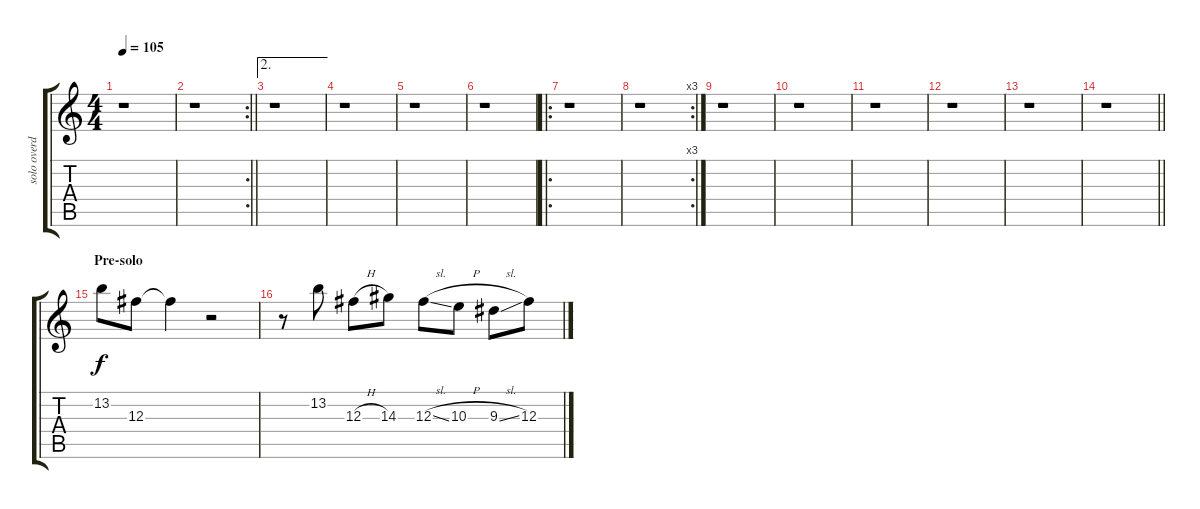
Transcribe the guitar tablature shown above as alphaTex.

\track ("solo overdub guitar" "solo overd") {instrument distortionguitar}
\staff {score tabs}
\tuning (Eb4 Bb3 Gb3 Db3 Ab2 Eb2) {hide}
\ts (4 4)
\tempo 105
\clef g2
\ks c
r.1{dy f} |
\rc 2
\barLineRight lightlight
r.1 |
\ae 2
r.1 |
r.1 |
r.1 |
r.1 |
\ro
r.1 |
\rc 3
r.1 |
r.1 |
r.1 |
r.1 |
r.1 |
r.1 |
\barLineRight lightlight
r.1 |
\section ("" "Pre-solo")
13.2.8 12.3.8 12.3{t}.4 r.2 |
r.8 13.2.8 12.3{h}.8 14.3.8 12.3{sl}.8 10.3{h}.8 9.3{sl}.8 12.3.8
